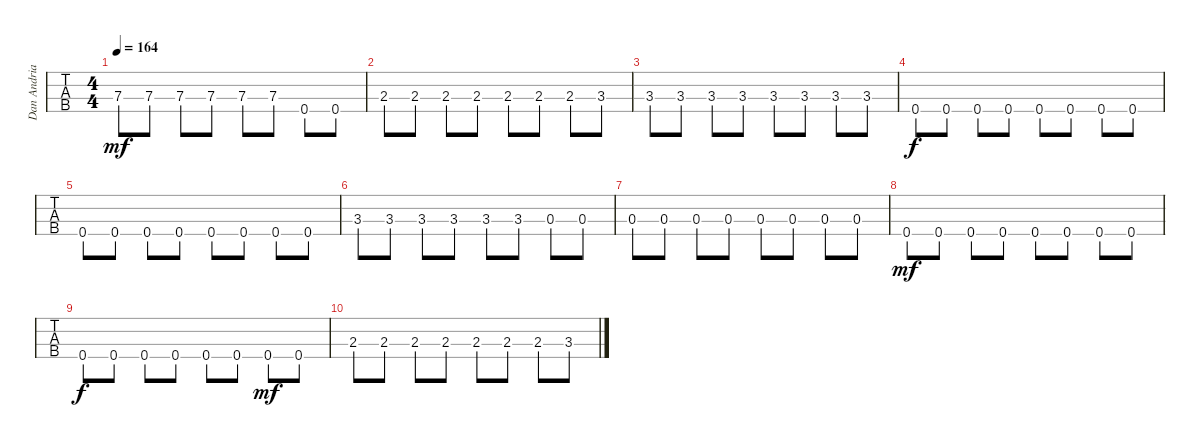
\track ("Dan Andriano - Bass" "Dan Andria") {instrument electricbassfinger}
\staff {tabs}
\tuning (G2 D2 A1 E1) {hide}
\ts (4 4)
\tempo 164
\clef f4
\ks eminor
7.3.8{dy mf} 7.3.8 7.3.8 7.3.8 7.3.8 7.3.8 0.4.8 0.4.8 |
2.3.8 2.3.8 2.3.8 2.3.8 2.3.8 2.3.8 2.3.8 3.3.8 |
3.3.8 3.3.8 3.3.8 3.3.8 3.3.8 3.3.8 3.3.8 3.3.8 |
0.4.8{dy f} 0.4.8 0.4.8 0.4.8 0.4.8 0.4.8 0.4.8 0.4.8 |
0.4.8 0.4.8 0.4.8 0.4.8 0.4.8 0.4.8 0.4.8 0.4.8 |
3.3.8 3.3.8 3.3.8 3.3.8 3.3.8 3.3.8 0.3.8 0.3.8 |
0.3.8 0.3.8 0.3.8 0.3.8 0.3.8 0.3.8 0.3.8 0.3.8 |
0.4.8{dy mf} 0.4.8 0.4.8 0.4.8 0.4.8 0.4.8 0.4.8 0.4.8 |
0.4.8{dy f} 0.4.8 0.4.8 0.4.8 0.4.8 0.4.8 0.4.8{dy mf} 0.4.8 |
2.3.8 2.3.8 2.3.8 2.3.8 2.3.8 2.3.8 2.3.8 3.3.8
